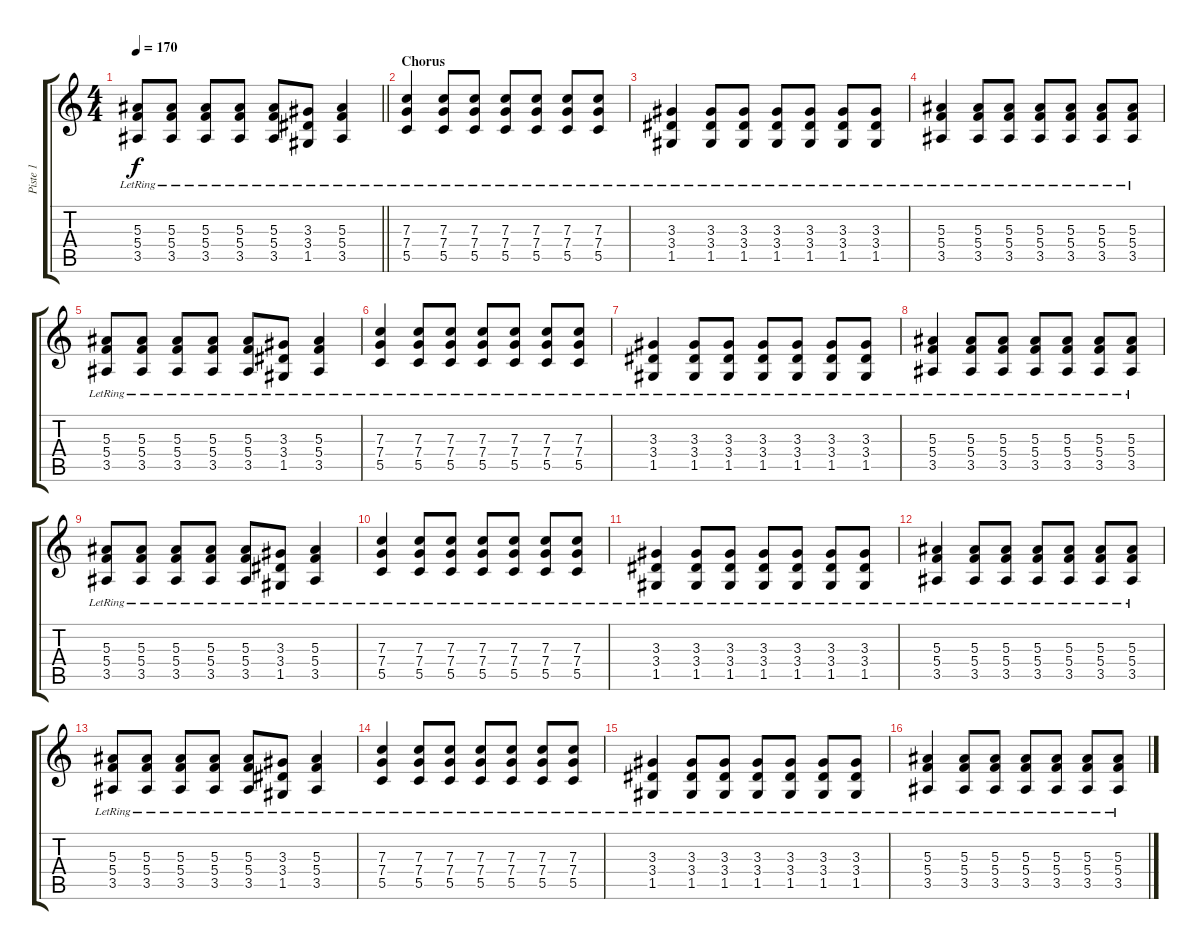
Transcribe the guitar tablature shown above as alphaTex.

\track ("Piste 1" "Piste 1") {instrument acousticguitarsteel}
\staff {score tabs}
\tuning (D4 A3 F3 C3 G2 C2) {hide}
\ts (4 4)
\tempo 170
\clef g2
\barLineRight lightlight
\ks c
(5.3{lr} 5.4{lr} 3.5{lr}).8{dy f} (5.3{lr} 5.4{lr} 3.5{lr}).8 (5.3{lr} 5.4{lr} 3.5{lr}).8 (5.3{lr} 5.4 3.5).8 (5.3{lr} 5.4{lr} 3.5{lr}).8 (3.3{lr} 3.4{lr} 1.5{lr}).8 (5.3{lr} 5.4{lr} 3.5{lr}).4 |
\section ("" "Chorus")
(7.3{lr} 7.4{lr} 5.5{lr}).4 (7.3{lr} 7.4{lr} 5.5{lr}).8 (7.3{lr} 7.4{lr} 5.5{lr}).8 (7.3{lr} 7.4{lr} 5.5{lr}).8 (7.3{lr} 7.4{lr} 5.5{lr}).8 (7.3{lr} 7.4{lr} 5.5{lr}).8 (7.3{lr} 7.4{lr} 5.5{lr}).8 |
(3.3{lr} 3.4{lr} 1.5{lr}).4 (3.3{lr} 3.4{lr} 1.5{lr}).8 (3.3{lr} 3.4{lr} 1.5{lr}).8 (3.3{lr} 3.4{lr} 1.5{lr}).8 (3.3{lr} 3.4{lr} 1.5{lr}).8 (3.3{lr} 3.4{lr} 1.5{lr}).8 (3.3{lr} 3.4{lr} 1.5{lr}).8 |
(5.3{lr} 5.4{lr} 3.5{lr}).4 (5.3{lr} 5.4{lr} 3.5{lr}).8 (5.3{lr} 5.4{lr} 3.5{lr}).8 (5.3{lr} 5.4{lr} 3.5{lr}).8 (5.3{lr} 5.4{lr} 3.5{lr}).8 (5.3{lr} 5.4{lr} 3.5{lr}).8 (5.3{lr} 5.4{lr} 3.5{lr}).8 |
(5.3{lr} 5.4{lr} 3.5{lr}).8 (5.3{lr} 5.4{lr} 3.5{lr}).8 (5.3{lr} 5.4{lr} 3.5{lr}).8 (5.3{lr} 5.4 3.5).8 (5.3{lr} 5.4{lr} 3.5{lr}).8 (3.3{lr} 3.4{lr} 1.5{lr}).8 (5.3{lr} 5.4{lr} 3.5{lr}).4 |
(7.3{lr} 7.4{lr} 5.5{lr}).4 (7.3{lr} 7.4{lr} 5.5{lr}).8 (7.3{lr} 7.4{lr} 5.5{lr}).8 (7.3{lr} 7.4{lr} 5.5{lr}).8 (7.3{lr} 7.4{lr} 5.5{lr}).8 (7.3{lr} 7.4{lr} 5.5{lr}).8 (7.3{lr} 7.4{lr} 5.5{lr}).8 |
(3.3{lr} 3.4{lr} 1.5{lr}).4 (3.3{lr} 3.4{lr} 1.5{lr}).8 (3.3{lr} 3.4{lr} 1.5{lr}).8 (3.3{lr} 3.4{lr} 1.5{lr}).8 (3.3{lr} 3.4{lr} 1.5{lr}).8 (3.3{lr} 3.4{lr} 1.5{lr}).8 (3.3{lr} 3.4{lr} 1.5{lr}).8 |
(5.3{lr} 5.4{lr} 3.5{lr}).4 (5.3{lr} 5.4{lr} 3.5{lr}).8 (5.3{lr} 5.4{lr} 3.5{lr}).8 (5.3{lr} 5.4{lr} 3.5{lr}).8 (5.3{lr} 5.4{lr} 3.5{lr}).8 (5.3{lr} 5.4{lr} 3.5{lr}).8 (5.3{lr} 5.4{lr} 3.5{lr}).8 |
(5.3{lr} 5.4{lr} 3.5{lr}).8 (5.3{lr} 5.4{lr} 3.5{lr}).8 (5.3{lr} 5.4{lr} 3.5{lr}).8 (5.3{lr} 5.4 3.5).8 (5.3{lr} 5.4{lr} 3.5{lr}).8 (3.3{lr} 3.4{lr} 1.5{lr}).8 (5.3{lr} 5.4{lr} 3.5{lr}).4 |
(7.3{lr} 7.4{lr} 5.5{lr}).4 (7.3{lr} 7.4{lr} 5.5{lr}).8 (7.3{lr} 7.4{lr} 5.5{lr}).8 (7.3{lr} 7.4{lr} 5.5{lr}).8 (7.3{lr} 7.4{lr} 5.5{lr}).8 (7.3{lr} 7.4{lr} 5.5{lr}).8 (7.3{lr} 7.4{lr} 5.5{lr}).8 |
(3.3{lr} 3.4{lr} 1.5{lr}).4 (3.3{lr} 3.4{lr} 1.5{lr}).8 (3.3{lr} 3.4{lr} 1.5{lr}).8 (3.3{lr} 3.4{lr} 1.5{lr}).8 (3.3{lr} 3.4{lr} 1.5{lr}).8 (3.3{lr} 3.4{lr} 1.5{lr}).8 (3.3{lr} 3.4{lr} 1.5{lr}).8 |
(5.3{lr} 5.4{lr} 3.5{lr}).4 (5.3{lr} 5.4{lr} 3.5{lr}).8 (5.3{lr} 5.4{lr} 3.5{lr}).8 (5.3{lr} 5.4{lr} 3.5{lr}).8 (5.3{lr} 5.4{lr} 3.5{lr}).8 (5.3{lr} 5.4{lr} 3.5{lr}).8 (5.3{lr} 5.4{lr} 3.5{lr}).8 |
(5.3{lr} 5.4{lr} 3.5{lr}).8 (5.3{lr} 5.4{lr} 3.5{lr}).8 (5.3{lr} 5.4{lr} 3.5{lr}).8 (5.3{lr} 5.4 3.5).8 (5.3{lr} 5.4{lr} 3.5{lr}).8 (3.3{lr} 3.4{lr} 1.5{lr}).8 (5.3{lr} 5.4{lr} 3.5{lr}).4 |
(7.3{lr} 7.4{lr} 5.5{lr}).4 (7.3{lr} 7.4{lr} 5.5{lr}).8 (7.3{lr} 7.4{lr} 5.5{lr}).8 (7.3{lr} 7.4{lr} 5.5{lr}).8 (7.3{lr} 7.4{lr} 5.5{lr}).8 (7.3{lr} 7.4{lr} 5.5{lr}).8 (7.3{lr} 7.4{lr} 5.5{lr}).8 |
(3.3{lr} 3.4{lr} 1.5{lr}).4 (3.3{lr} 3.4{lr} 1.5{lr}).8 (3.3{lr} 3.4{lr} 1.5{lr}).8 (3.3{lr} 3.4{lr} 1.5{lr}).8 (3.3{lr} 3.4{lr} 1.5{lr}).8 (3.3{lr} 3.4{lr} 1.5{lr}).8 (3.3{lr} 3.4{lr} 1.5{lr}).8 |
(5.3{lr} 5.4{lr} 3.5{lr}).4 (5.3{lr} 5.4{lr} 3.5{lr}).8 (5.3{lr} 5.4{lr} 3.5{lr}).8 (5.3{lr} 5.4{lr} 3.5{lr}).8 (5.3{lr} 5.4{lr} 3.5{lr}).8 (5.3{lr} 5.4{lr} 3.5{lr}).8 (5.3{lr} 5.4{lr} 3.5{lr}).8
